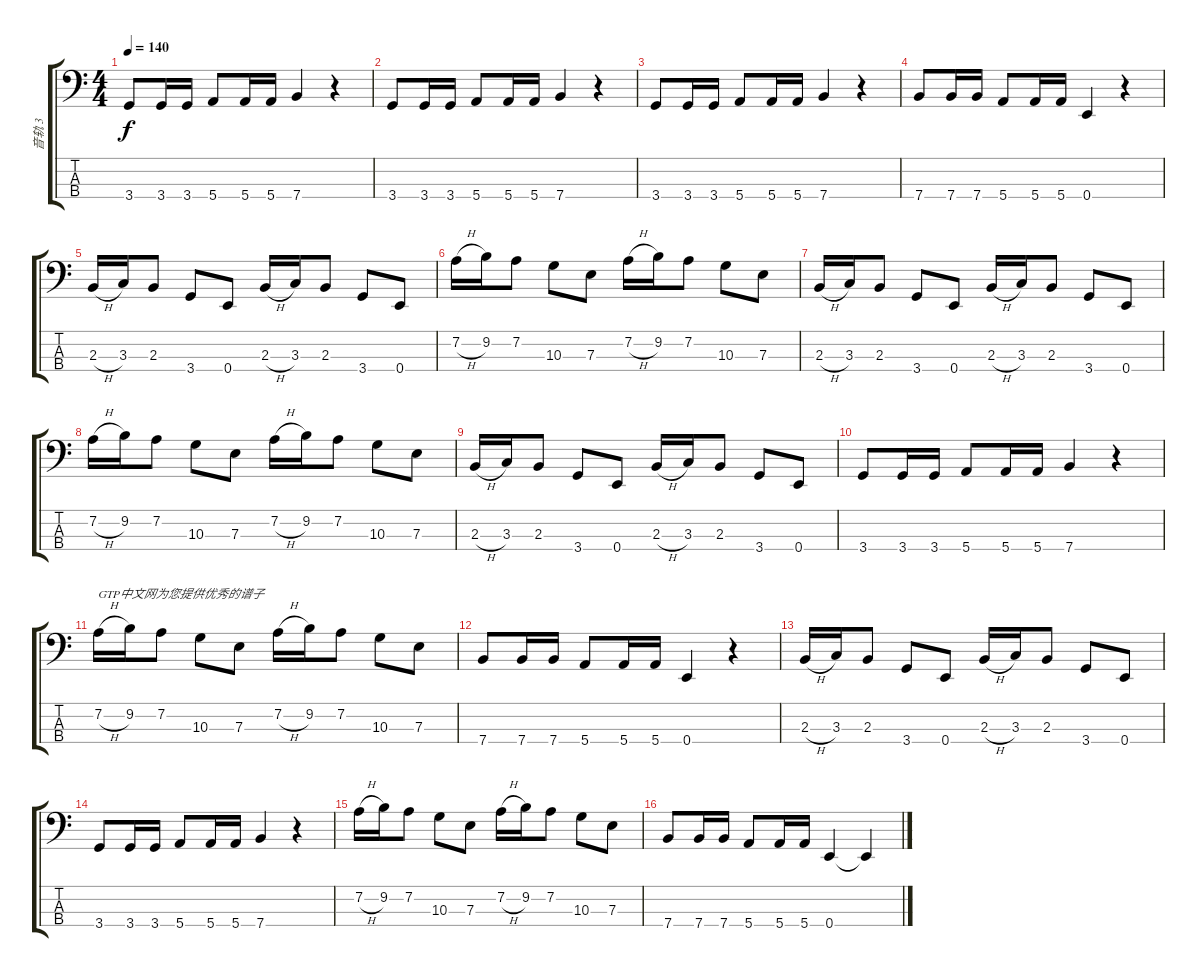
\track ("音轨 3" "音轨 3") {instrument acousticguitarsteel}
\staff {score tabs}
\tuning (G2 D2 A1 E1) {hide}
\ts (4 4)
\tempo 140
\clef f4
\ks c
3.4.8{dy f} 3.4.16 3.4.16 5.4.8 5.4.16 5.4.16 7.4.4 r.4 |
3.4.8 3.4.16 3.4.16 5.4.8 5.4.16 5.4.16 7.4.4 r.4 |
3.4.8 3.4.16 3.4.16 5.4.8 5.4.16 5.4.16 7.4.4 r.4 |
7.4.8 7.4.16 7.4.16 5.4.8 5.4.16 5.4.16 0.4.4 r.4 |
2.3{h}.16 3.3.16 2.3.8 3.4.8 0.4.8 2.3{h}.16 3.3.16 2.3.8 3.4.8 0.4.8 |
7.2{h}.16 9.2.16 7.2.8 10.3.8 7.3.8 7.2{h}.16 9.2.16 7.2.8 10.3.8 7.3.8 |
2.3{h}.16 3.3.16 2.3.8 3.4.8 0.4.8 2.3{h}.16 3.3.16 2.3.8 3.4.8 0.4.8 |
7.2{h}.16 9.2.16 7.2.8 10.3.8 7.3.8 7.2{h}.16 9.2.16 7.2.8 10.3.8 7.3.8 |
2.3{h}.16 3.3.16 2.3.8 3.4.8 0.4.8 2.3{h}.16 3.3.16 2.3.8 3.4.8 0.4.8 |
3.4.8 3.4.16 3.4.16 5.4.8 5.4.16 5.4.16 7.4.4 r.4 |
7.2{h}.16{txt "GTP中文网为您提供优秀的谱子"} 9.2.16 7.2.8 10.3.8 7.3.8 7.2{h}.16 9.2.16 7.2.8 10.3.8 7.3.8 |
7.4.8 7.4.16 7.4.16 5.4.8 5.4.16 5.4.16 0.4.4 r.4 |
2.3{h}.16 3.3.16 2.3.8 3.4.8 0.4.8 2.3{h}.16 3.3.16 2.3.8 3.4.8 0.4.8 |
3.4.8 3.4.16 3.4.16 5.4.8 5.4.16 5.4.16 7.4.4 r.4 |
7.2{h}.16 9.2.16 7.2.8 10.3.8 7.3.8 7.2{h}.16 9.2.16 7.2.8 10.3.8 7.3.8 |
7.4.8 7.4.16 7.4.16 5.4.8 5.4.16 5.4.16 0.4.4 0.4{t}.4
